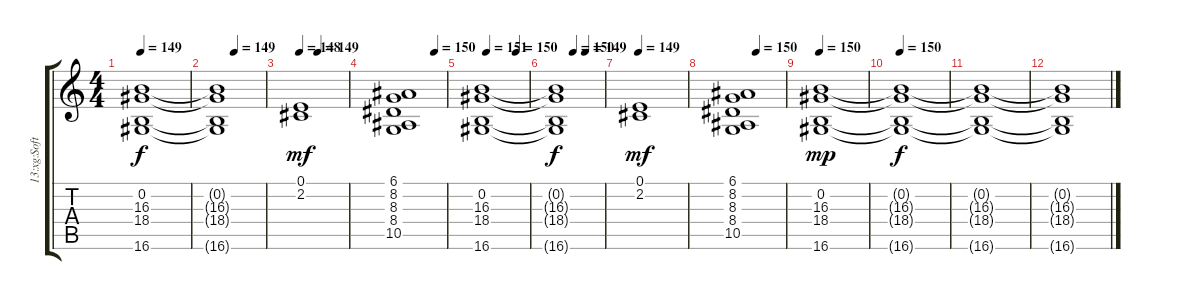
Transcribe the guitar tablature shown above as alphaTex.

\track ("13:xg:Soft Pad" "13:xg:Soft") {instrument pad2warm}
\staff {score tabs}
\tuning (E4 B3 G3 D3 A2 E2) {hide}
\ts (4 4)
\tempo 149
\clef g2
\ks c
(0.2 16.3 18.4 16.6).1{dy f} |
\tempo (149 0.375)
(0.2{t} 16.3{t} 18.4{t} 16.6{t}).1 |
\tempo 148
\tempo (149 0.375)
(0.1 2.2).1{dy mf} |
\tempo (150 0.75)
(6.1 8.2 8.3 8.4 10.5).1 |
\tempo (151 0.125)
\tempo (150 0.75)
(0.2 16.3 18.4 16.6).1 |
\tempo (150 0.375)
\tempo (149 0.625)
(0.2{t} 16.3{t} 18.4{t} 16.6{t}).1{dy f} |
\tempo 149
(0.1 2.2).1{dy mf} |
\tempo (150 0.375)
(6.1 8.2 8.3 8.4 10.5).1 |
\tempo 150
(0.2 16.3 18.4 16.6).1{dy mp} |
\tempo 150
(0.2{t} 16.3{t} 18.4{t} 16.6{t}).1{dy f} |
(0.2{t} 16.3{t} 18.4{t} 16.6{t}).1 |
(0.2{t} 16.3{t} 18.4{t} 16.6{t}).1
